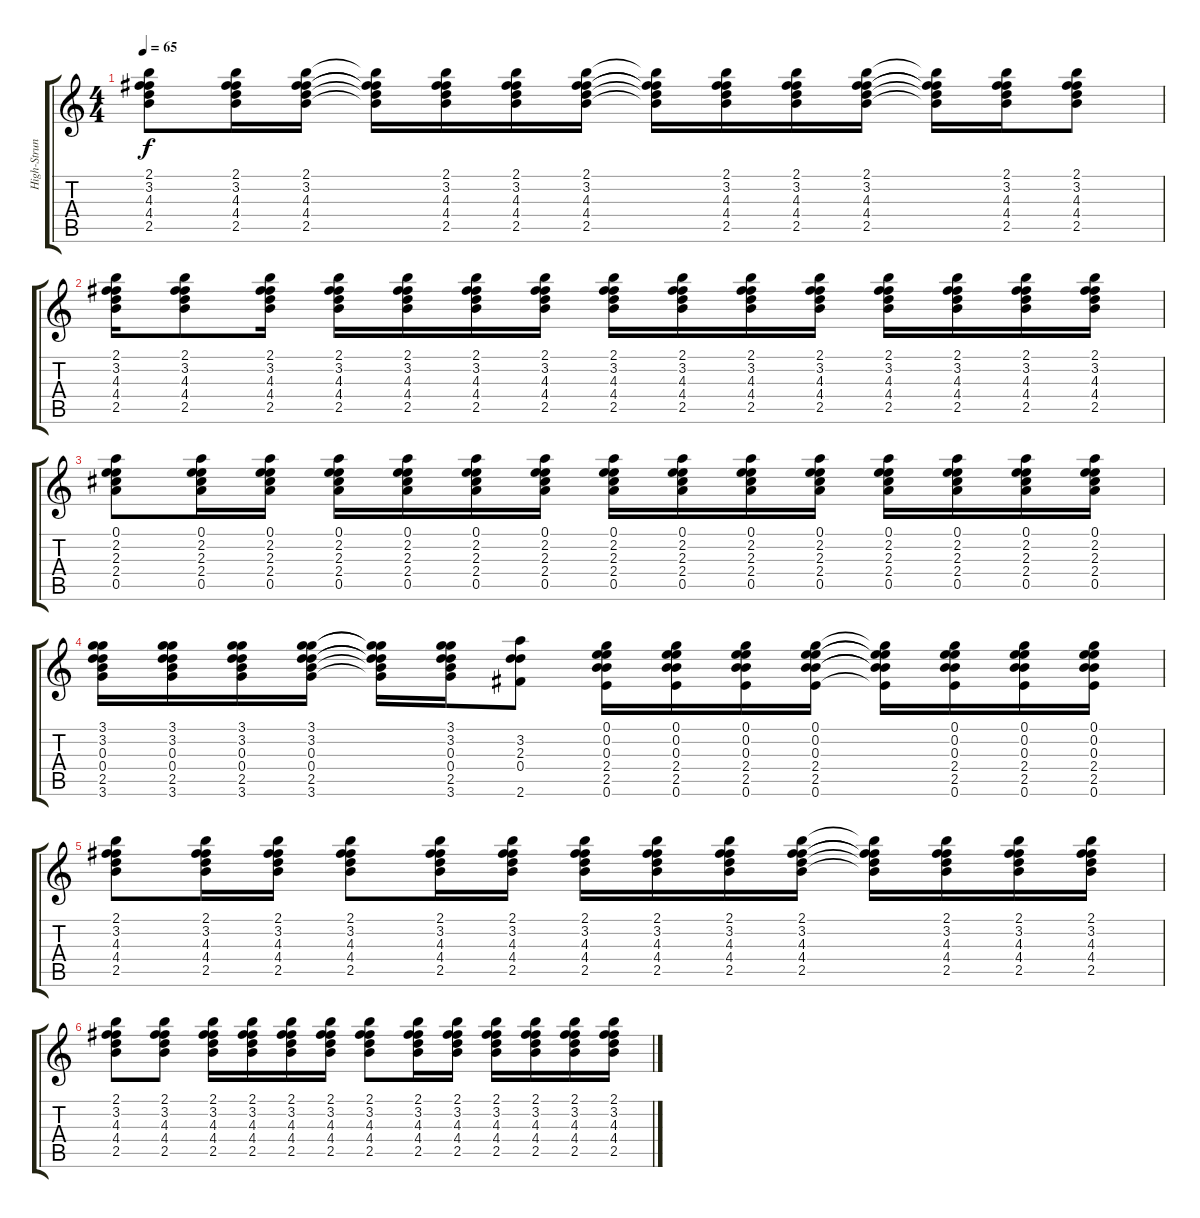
\track ("High-Strung Acoustic" "High-Strun") {instrument acousticguitarsteel}
\staff {score tabs}
\tuning (E4 B3 G4 D4 A3 E3) {hide}
\ts (4 4)
\tempo 65
\clef g2
\ks c
(2.1 3.2 4.3 4.4 2.5).8{dy f} (2.1 3.2 4.3 4.4 2.5).16 (2.1 3.2 4.3 4.4 2.5).16 (2.1{t} 3.2{t} 4.3{t} 4.4{t} 2.5{t}).16 (2.1 3.2 4.3 4.4 2.5).16 (2.1 3.2 4.3 4.4 2.5).16 (2.1 3.2 4.3 4.4 2.5).16 (2.1{t} 3.2{t} 4.3{t} 4.4{t} 2.5{t}).16 (2.1 3.2 4.3 4.4 2.5).16 (2.1 3.2 4.3 4.4 2.5).16 (2.1 3.2 4.3 4.4 2.5).16 (2.1{t} 3.2{t} 4.3{t} 4.4{t} 2.5{t}).16 (2.1 3.2 4.3 4.4 2.5).16 (2.1 3.2 4.3 4.4 2.5).8 |
(2.1 3.2 4.3 4.4 2.5).16 (2.1 3.2 4.3 4.4 2.5).8 (2.1 3.2 4.3 4.4 2.5).16 (2.1 3.2 4.3 4.4 2.5).16 (2.1 3.2 4.3 4.4 2.5).16 (2.1 3.2 4.3 4.4 2.5).16 (2.1 3.2 4.3 4.4 2.5).16 (2.1 3.2 4.3 4.4 2.5).16 (2.1 3.2 4.3 4.4 2.5).16 (2.1 3.2 4.3 4.4 2.5).16 (2.1 3.2 4.3 4.4 2.5).16 (2.1 3.2 4.3 4.4 2.5).16 (2.1 3.2 4.3 4.4 2.5).16 (2.1 3.2 4.3 4.4 2.5).16 (2.1 3.2 4.3 4.4 2.5).16 |
(0.1 2.2 2.3 2.4 0.5).8 (0.1 2.2 2.3 2.4 0.5).16 (0.1 2.2 2.3 2.4 0.5).16 (0.1 2.2 2.3 2.4 0.5).16 (0.1 2.2 2.3 2.4 0.5).16 (0.1 2.2 2.3 2.4 0.5).16 (0.1 2.2 2.3 2.4 0.5).16 (0.1 2.2 2.3 2.4 0.5).16 (0.1 2.2 2.3 2.4 0.5).16 (0.1 2.2 2.3 2.4 0.5).16 (0.1 2.2 2.3 2.4 0.5).16 (0.1 2.2 2.3 2.4 0.5).16 (0.1 2.2 2.3 2.4 0.5).16 (0.1 2.2 2.3 2.4 0.5).16 (0.1 2.2 2.3 2.4 0.5).16 |
(3.1 3.2 0.3 0.4 2.5 3.6).16 (3.1 3.2 0.3 0.4 2.5 3.6).16 (3.1 3.2 0.3 0.4 2.5 3.6).16 (3.1 3.2 0.3 0.4 2.5 3.6).16 (3.1{t} 3.2{t} 0.3{t} 0.4{t} 2.5{t} 3.6{t}).16 (3.1 3.2 0.3 0.4 2.5 3.6).16 (3.2 2.3 0.4 2.6).8 (0.1 0.2 0.3 2.4 2.5 0.6).16 (0.1 0.2 0.3 2.4 2.5 0.6).16 (0.1 0.2 0.3 2.4 2.5 0.6).16 (0.1 0.2 0.3 2.4 2.5 0.6).16 (0.1{t} 0.2{t} 0.3{t} 2.4{t} 2.5{t} 0.6{t}).16 (0.1 0.2 0.3 2.4 2.5 0.6).16 (0.1 0.2 0.3 2.4 2.5 0.6).16 (0.1 0.2 0.3 2.4 2.5 0.6).16 |
(2.1 3.2 4.3 4.4 2.5).8 (2.1 3.2 4.3 4.4 2.5).16 (2.1 3.2 4.3 4.4 2.5).16 (2.1 3.2 4.3 4.4 2.5).8 (2.1 3.2 4.3 4.4 2.5).16 (2.1 3.2 4.3 4.4 2.5).16 (2.1 3.2 4.3 4.4 2.5).16 (2.1 3.2 4.3 4.4 2.5).16 (2.1 3.2 4.3 4.4 2.5).16 (2.1 3.2 4.3 4.4 2.5).16 (2.1{t} 3.2{t} 4.3{t} 4.4{t} 2.5{t}).16 (2.1 3.2 4.3 4.4 2.5).16 (2.1 3.2 4.3 4.4 2.5).16 (2.1 3.2 4.3 4.4 2.5).16 |
(2.1 3.2 4.3 4.4 2.5).8 (2.1 3.2 4.3 4.4 2.5).8 (2.1 3.2 4.3 4.4 2.5).16 (2.1 3.2 4.3 4.4 2.5).16 (2.1 3.2 4.3 4.4 2.5).16 (2.1 3.2 4.3 4.4 2.5).16 (2.1 3.2 4.3 4.4 2.5).8 (2.1 3.2 4.3 4.4 2.5).16 (2.1 3.2 4.3 4.4 2.5).16 (2.1 3.2 4.3 4.4 2.5).16 (2.1 3.2 4.3 4.4 2.5).16 (2.1 3.2 4.3 4.4 2.5).16 (2.1 3.2 4.3 4.4 2.5).16
